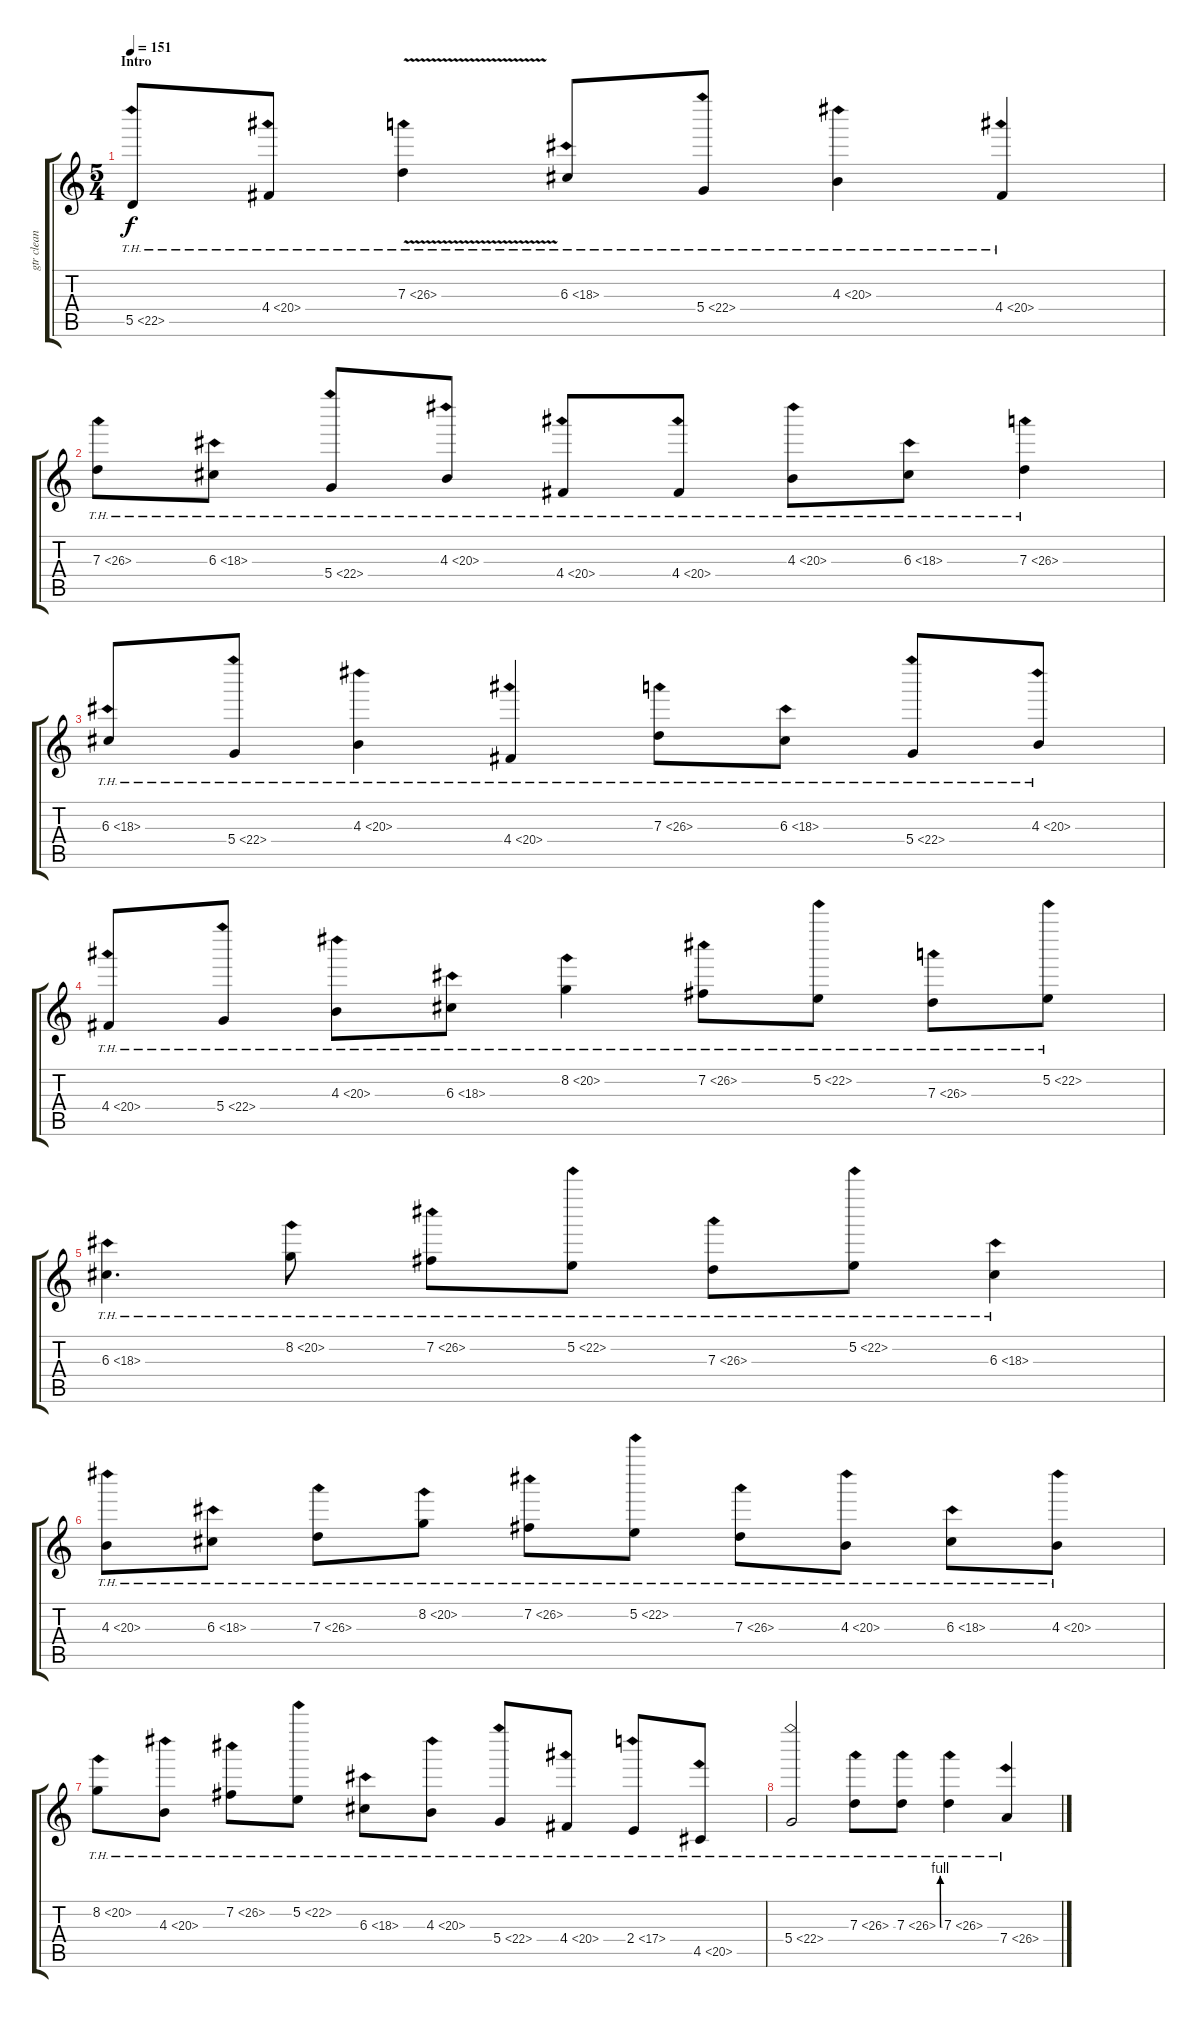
\track ("gtr clean 1" "gtr clean ") {instrument electricguitarclean}
\staff {score tabs}
\tuning (E4 B3 G3 D3 A2 E2) {hide}
\ts (5 4)
\section ("" "Intro")
\tempo 151
\tempo 140
\tempo 151
\clef g2
\ks c
5.5{th 17}.8{dy f instrument electricguitarmuted} 4.4{th 16}.8 7.3{th 19 v}.4 6.3{th 12}.8 5.4{th 17}.8 4.3{th 16}.4 4.4{th 16}.4 |
7.3{th 19}.8 6.3{th 12}.8 5.4{th 17}.8 4.3{th 16}.8 4.4{th 16}.8 4.4{th 16}.8 4.3{th 16}.8 6.3{th 12}.8 7.3{th 19}.4 |
6.3{th 12}.8 5.4{th 17}.8 4.3{th 16}.4 4.4{th 16}.4 7.3{th 19}.8 6.3{th 12}.8 5.4{th 17}.8 4.3{th 16}.8 |
4.4{th 16}.8 5.4{th 17}.8 4.3{th 16}.8 6.3{th 12}.8 8.2{th 12}.4 7.2{th 19}.8 5.2{th 17}.8 7.3{th 19}.8 5.2{th 17}.8 |
6.3{th 12}.4{d} 8.2{th 12}.8 7.2{th 19}.8 5.2{th 17}.8 7.3{th 19}.8 5.2{th 17}.8 6.3{th 12}.4 |
4.3{th 16}.8 6.3{th 12}.8 7.3{th 19}.8 8.2{th 12}.8 7.2{th 19}.8 5.2{th 17}.8 7.3{th 19}.8 4.3{th 16}.8 6.3{th 12}.8 4.3{th 16}.8 |
8.2{th 12}.8 4.3{th 16}.8 7.2{th 19}.8 5.2{th 17}.8 6.3{th 12}.8 4.3{th 16}.8 5.4{th 17}.8 4.4{th 16}.8 2.4{th 15}.8 4.5{th 16}.8 |
5.4{th 17}.2 7.3{th 19}.8 7.3{be (custom 0 0 11 0 30 4 60 4) th 19}.8 7.3{th 19}.4 7.4{th 19}.4
